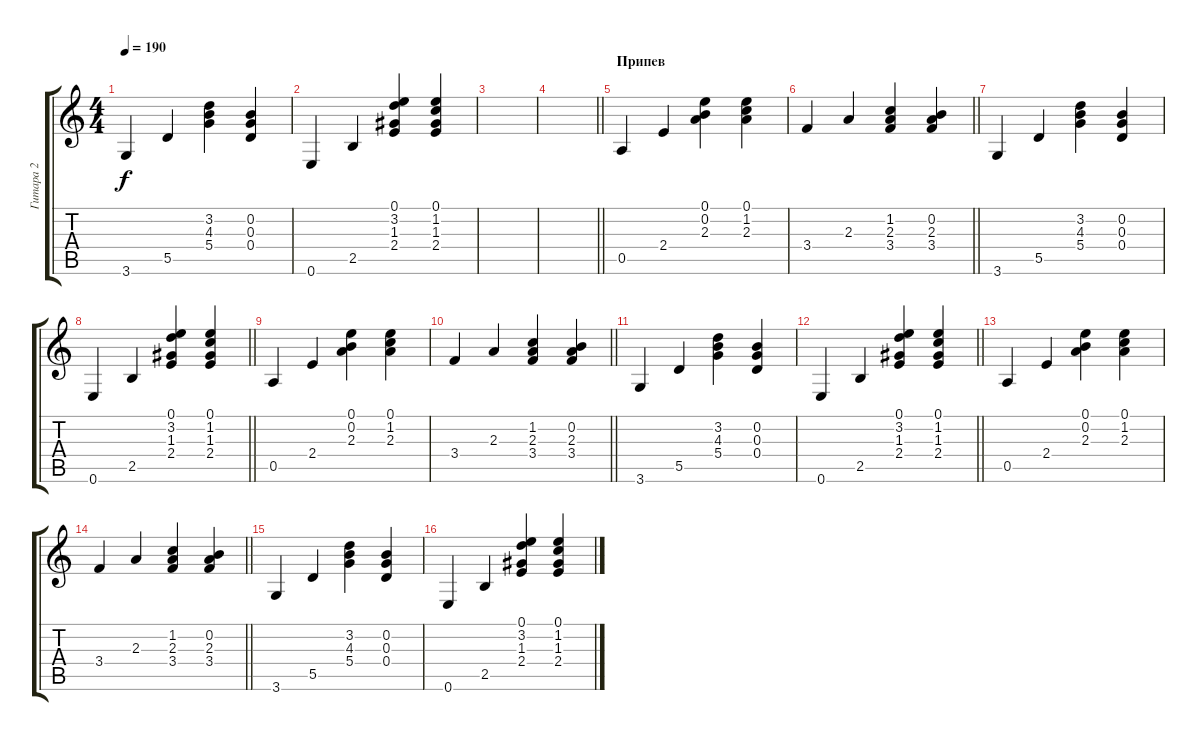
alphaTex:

\track ("Гитара 2" "Гитара 2") {instrument electricguitarjazz}
\staff {score tabs}
\tuning (E4 B3 G3 D3 A2 E2) {hide}
\ts (4 4)
\tempo 190
\clef g2
\ks c
3.6.4{dy f} 5.5.4 (3.2 4.3 5.4).4 (0.2 0.3 0.4).4 |
0.6.4 2.5.4 (0.1 3.2 1.3 2.4).4 (0.1 1.2 1.3 2.4).4 |
|
\barLineRight lightlight
|
\section ("" "Припев")
0.5.4 2.4.4 (0.1 0.2 2.3).4 (0.1 1.2 2.3).4 |
\barLineRight lightlight
3.4.4 2.3.4 (1.2 2.3 3.4).4 (0.2 2.3 3.4).4 |
3.6.4 5.5.4 (3.2 4.3 5.4).4 (0.2 0.3 0.4).4 |
\barLineRight lightlight
0.6.4 2.5.4 (0.1 3.2 1.3 2.4).4 (0.1 1.2 1.3 2.4).4 |
0.5.4 2.4.4 (0.1 0.2 2.3).4 (0.1 1.2 2.3).4 |
\barLineRight lightlight
3.4.4 2.3.4 (1.2 2.3 3.4).4 (0.2 2.3 3.4).4 |
3.6.4 5.5.4 (3.2 4.3 5.4).4 (0.2 0.3 0.4).4 |
\barLineRight lightlight
0.6.4 2.5.4 (0.1 3.2 1.3 2.4).4 (0.1 1.2 1.3 2.4).4 |
0.5.4 2.4.4 (0.1 0.2 2.3).4 (0.1 1.2 2.3).4 |
\barLineRight lightlight
3.4.4 2.3.4 (1.2 2.3 3.4).4 (0.2 2.3 3.4).4 |
3.6.4 5.5.4 (3.2 4.3 5.4).4 (0.2 0.3 0.4).4 |
0.6.4 2.5.4 (0.1 3.2 1.3 2.4).4 (0.1 1.2 1.3 2.4).4
